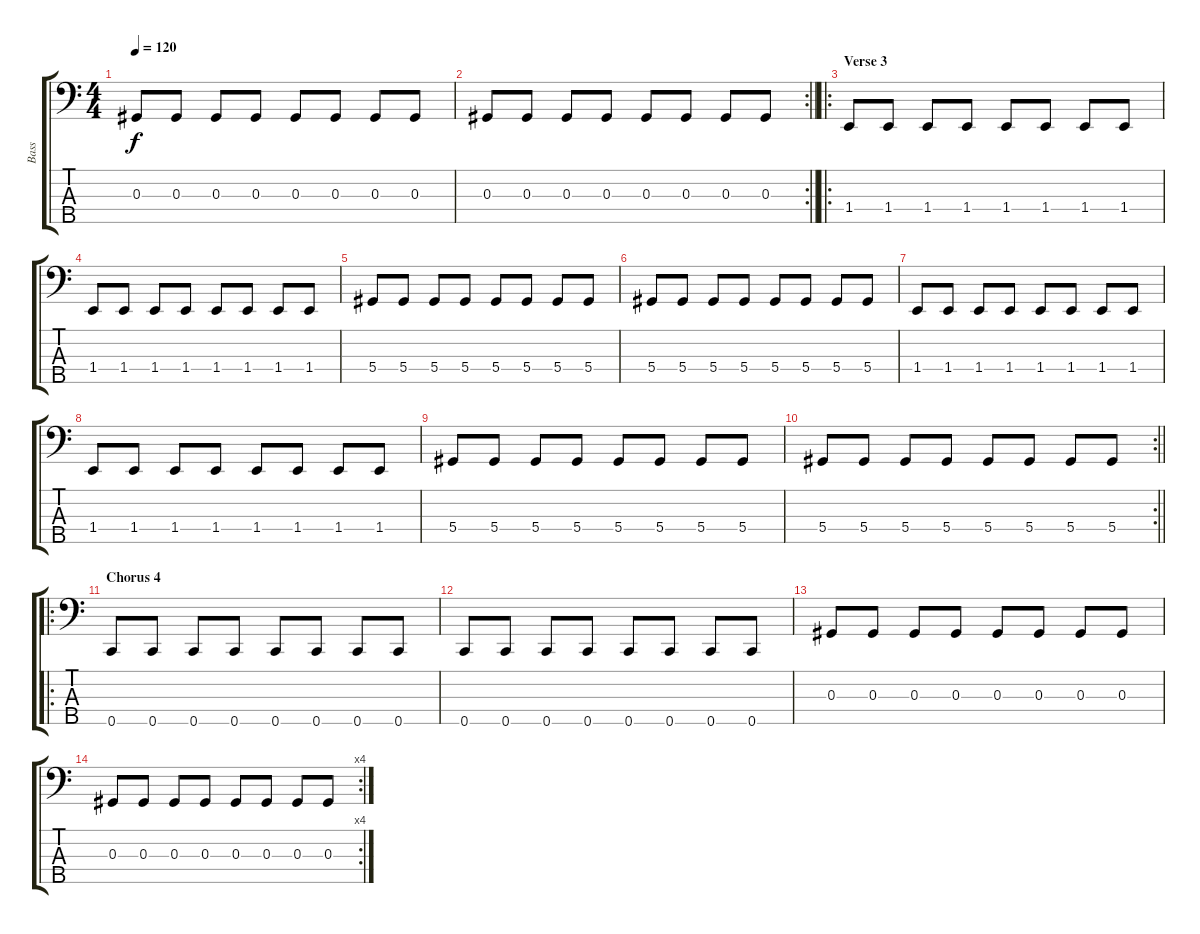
\track ("Bass" "Bass") {instrument electricbassfinger}
\staff {score tabs}
\tuning (Gb2 Db2 Ab1 Eb1 C1) {hide}
\ts (4 4)
\tempo 120
\clef f4
\ks c
0.3.8{dy f} 0.3.8 0.3.8 0.3.8 0.3.8 0.3.8 0.3.8 0.3.8 |
\rc 2
\barLineRight lightlight
0.3.8 0.3.8 0.3.8 0.3.8 0.3.8 0.3.8 0.3.8 0.3.8 |
\ro
\section ("" "Verse 3")
1.4.8 1.4.8 1.4.8 1.4.8 1.4.8 1.4.8 1.4.8 1.4.8 |
1.4.8 1.4.8 1.4.8 1.4.8 1.4.8 1.4.8 1.4.8 1.4.8 |
5.4.8 5.4.8 5.4.8 5.4.8 5.4.8 5.4.8 5.4.8 5.4.8 |
5.4.8 5.4.8 5.4.8 5.4.8 5.4.8 5.4.8 5.4.8 5.4.8 |
1.4.8 1.4.8 1.4.8 1.4.8 1.4.8 1.4.8 1.4.8 1.4.8 |
1.4.8 1.4.8 1.4.8 1.4.8 1.4.8 1.4.8 1.4.8 1.4.8 |
5.4.8 5.4.8 5.4.8 5.4.8 5.4.8 5.4.8 5.4.8 5.4.8 |
\rc 2
\barLineRight lightlight
5.4.8 5.4.8 5.4.8 5.4.8 5.4.8 5.4.8 5.4.8 5.4.8 |
\ro
\section ("" "Chorus 4")
0.5.8 0.5.8 0.5.8 0.5.8 0.5.8 0.5.8 0.5.8 0.5.8 |
0.5.8 0.5.8 0.5.8 0.5.8 0.5.8 0.5.8 0.5.8 0.5.8 |
0.3.8 0.3.8 0.3.8 0.3.8 0.3.8 0.3.8 0.3.8 0.3.8 |
\rc 4
0.3.8 0.3.8 0.3.8 0.3.8 0.3.8 0.3.8 0.3.8 0.3.8
